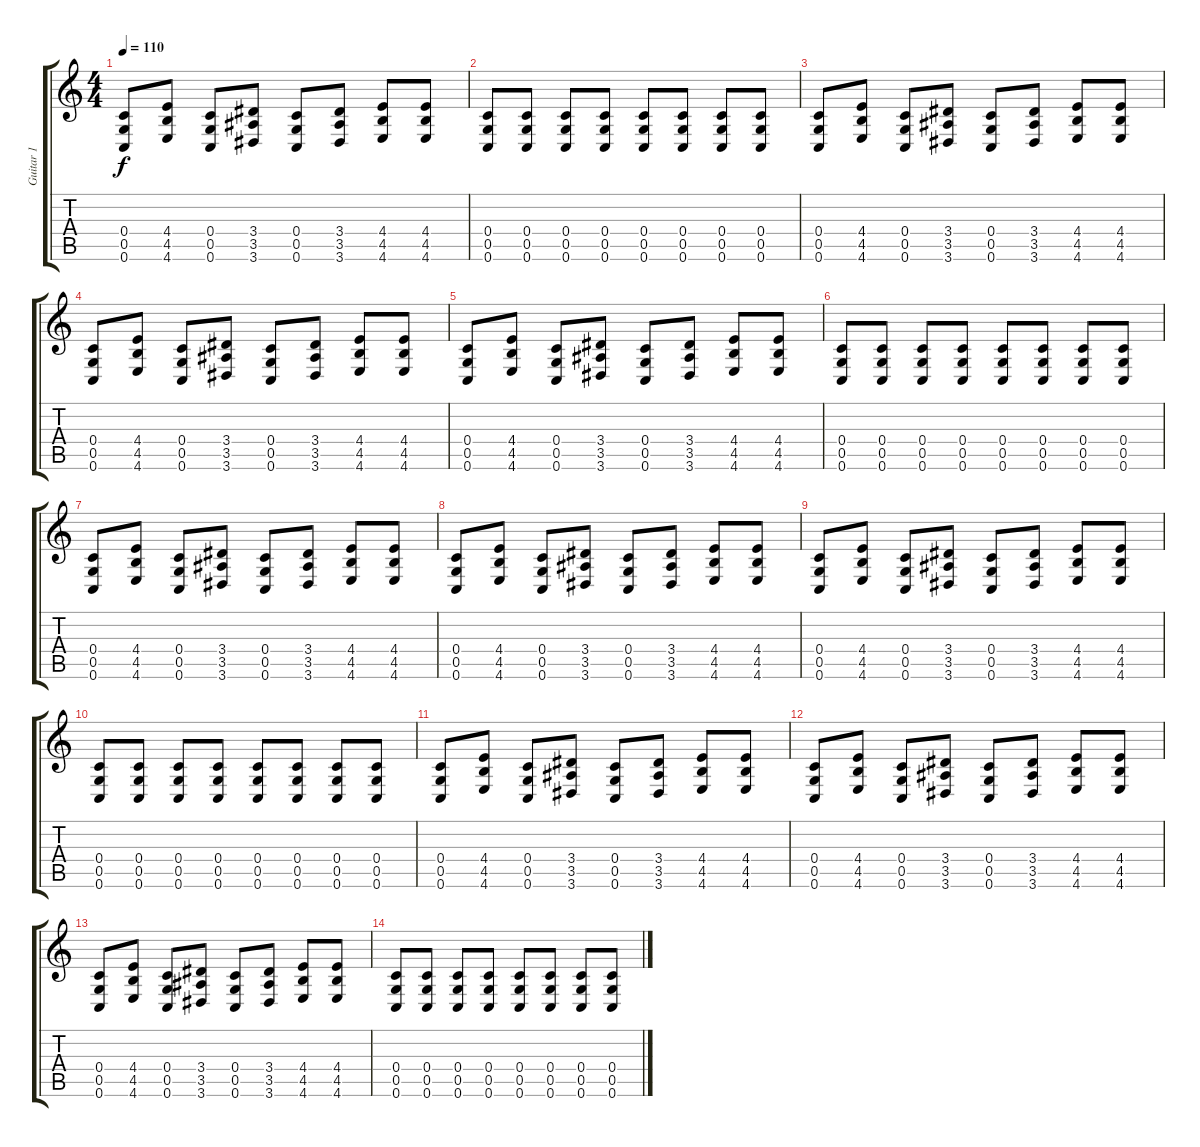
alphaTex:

\track ("Guitar 1" "Guitar 1") {instrument overdrivenguitar}
\staff {score tabs}
\tuning (E4 C4 G3 C3 G2 C2) {hide}
\ts (4 4)
\tempo 110
\clef g2
\ks c
(0.4 0.5 0.6).8{dy f} (4.4 4.5 4.6).8 (0.4 0.5 0.6).8 (3.4 3.5 3.6).8 (0.4 0.5 0.6).8 (3.4 3.5 3.6).8 (4.4 4.5 4.6).8 (4.4 4.5 4.6).8 |
(0.4 0.5 0.6).8 (0.4 0.5 0.6).8 (0.4 0.5 0.6).8 (0.4 0.5 0.6).8 (0.4 0.5 0.6).8 (0.4 0.5 0.6).8 (0.4 0.5 0.6).8 (0.4 0.5 0.6).8 |
(0.4 0.5 0.6).8 (4.4 4.5 4.6).8 (0.4 0.5 0.6).8 (3.4 3.5 3.6).8 (0.4 0.5 0.6).8 (3.4 3.5 3.6).8 (4.4 4.5 4.6).8 (4.4 4.5 4.6).8 |
(0.4 0.5 0.6).8 (4.4 4.5 4.6).8 (0.4 0.5 0.6).8 (3.4 3.5 3.6).8 (0.4 0.5 0.6).8 (3.4 3.5 3.6).8 (4.4 4.5 4.6).8 (4.4 4.5 4.6).8 |
(0.4 0.5 0.6).8 (4.4 4.5 4.6).8 (0.4 0.5 0.6).8 (3.4 3.5 3.6).8 (0.4 0.5 0.6).8 (3.4 3.5 3.6).8 (4.4 4.5 4.6).8 (4.4 4.5 4.6).8 |
(0.4 0.5 0.6).8 (0.4 0.5 0.6).8 (0.4 0.5 0.6).8 (0.4 0.5 0.6).8 (0.4 0.5 0.6).8 (0.4 0.5 0.6).8 (0.4 0.5 0.6).8 (0.4 0.5 0.6).8 |
(0.4 0.5 0.6).8 (4.4 4.5 4.6).8 (0.4 0.5 0.6).8 (3.4 3.5 3.6).8 (0.4 0.5 0.6).8 (3.4 3.5 3.6).8 (4.4 4.5 4.6).8 (4.4 4.5 4.6).8 |
(0.4 0.5 0.6).8 (4.4 4.5 4.6).8 (0.4 0.5 0.6).8 (3.4 3.5 3.6).8 (0.4 0.5 0.6).8 (3.4 3.5 3.6).8 (4.4 4.5 4.6).8 (4.4 4.5 4.6).8 |
(0.4 0.5 0.6).8 (4.4 4.5 4.6).8 (0.4 0.5 0.6).8 (3.4 3.5 3.6).8 (0.4 0.5 0.6).8 (3.4 3.5 3.6).8 (4.4 4.5 4.6).8 (4.4 4.5 4.6).8 |
(0.4 0.5 0.6).8 (0.4 0.5 0.6).8 (0.4 0.5 0.6).8 (0.4 0.5 0.6).8 (0.4 0.5 0.6).8 (0.4 0.5 0.6).8 (0.4 0.5 0.6).8 (0.4 0.5 0.6).8 |
(0.4 0.5 0.6).8 (4.4 4.5 4.6).8 (0.4 0.5 0.6).8 (3.4 3.5 3.6).8 (0.4 0.5 0.6).8 (3.4 3.5 3.6).8 (4.4 4.5 4.6).8 (4.4 4.5 4.6).8 |
(0.4 0.5 0.6).8 (4.4 4.5 4.6).8 (0.4 0.5 0.6).8 (3.4 3.5 3.6).8 (0.4 0.5 0.6).8 (3.4 3.5 3.6).8 (4.4 4.5 4.6).8 (4.4 4.5 4.6).8 |
(0.4 0.5 0.6).8 (4.4 4.5 4.6).8 (0.4 0.5 0.6).8 (3.4 3.5 3.6).8 (0.4 0.5 0.6).8 (3.4 3.5 3.6).8 (4.4 4.5 4.6).8 (4.4 4.5 4.6).8 |
(0.4 0.5 0.6).8 (0.4 0.5 0.6).8 (0.4 0.5 0.6).8 (0.4 0.5 0.6).8 (0.4 0.5 0.6).8 (0.4 0.5 0.6).8 (0.4 0.5 0.6).8 (0.4 0.5 0.6).8
